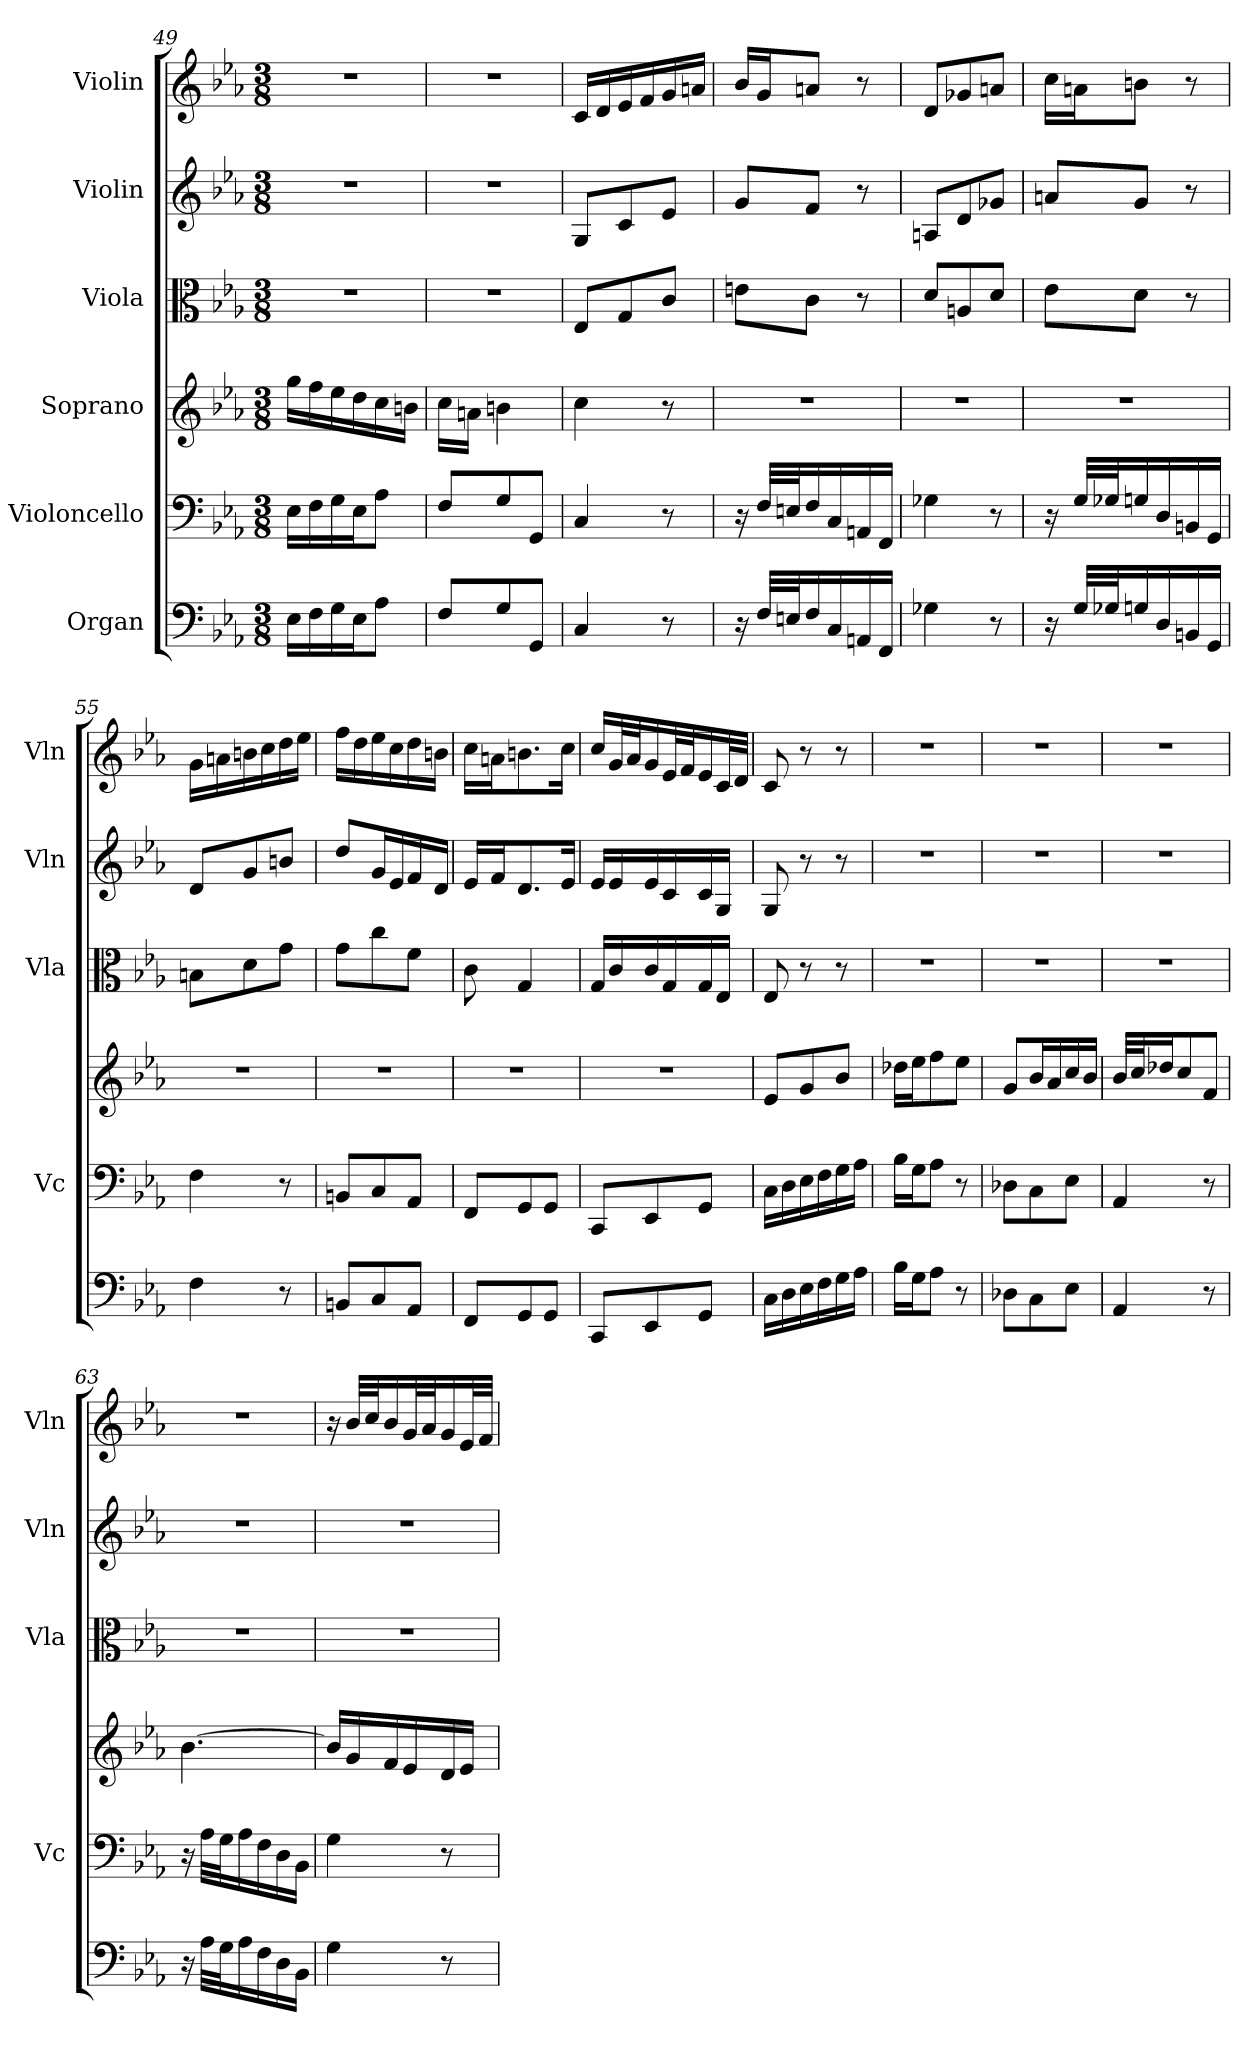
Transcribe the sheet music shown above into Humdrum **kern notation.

**kern	**kern	**kern	**kern	**kern	**kern
*part6	*part5	*part4	*part3	*part2	*part1
*staff6	*staff5	*staff4	*staff3	*staff2	*staff1
*I"Organ	*I"Violoncello	*I"Soprano	*I"Viola	*I"Violin	*I"Violin
*	*I'Vc	*	*I'Vla	*I'Vln	*I'Vln
*clefF4	*clefF4	*clefG2	*clefC3	*clefG2	*clefG2
*k[b-e-a-]	*k[b-e-a-]	*k[b-e-a-]	*k[b-e-a-]	*k[b-e-a-]	*k[b-e-a-]
*M3/8	*M3/8	*M3/8	*M3/8	*M3/8	*M3/8
=49	=49	=49	=49	=49	=49
16E-\LL	16E-\LL	16gg\LL	4.r	4.r	4.r
16F\	16F\	16ff\	.	.	.
16G\	16G\	16ee-\	.	.	.
16E-\J	16E-\J	16dd\	.	.	.
8A-\J	8A-\J	16cc\	.	.	.
.	.	16bn\JJ	.	.	.
=50	=50	=50	=50	=50	=50
8F/L	8F/L	16cc\LL	4.r	4.r	4.r
.	.	16an\JJ	.	.	.
8G/	8G/	4bn\	.	.	.
8GG/J	8GG/J	.	.	.	.
=51	=51	=51	=51	=51	=51
4C/	4C/	4cc\	8E-/L	8G/L	16c/LL
.	.	.	.	.	16d/
.	.	.	8G/	8c/	16e-/
.	.	.	.	.	16f/
8r	8r	8r	8c/J	8e-/J	16g/
.	.	.	.	.	16an/JJ
=52	=52	=52	=52	=52	=52
16r	16r	4.r	8en\L	8g/L	16b-/LL
32F/LLL	32F/LLL	.	.	.	16g/J
32En/J	32En/J	.	.	.	.
16F/	16F/	.	8c\J	8f/J	8an/J
16C/	16C/	.	.	.	.
16AAn/	16AAn/	.	8r	8r	8r
16FF/JJ	16FF/JJ	.	.	.	.
!!LO:PB:g=z
=53	=53	=53	=53	=53	=53
4G-X\	4G-X\	4.r	8d/L	8An/L	8d/L
.	.	.	8An/	8d/	8g-X/
8r	8r	.	8d/J	8g-X/J	8an/J
=54	=54	=54	=54	=54	=54
16r	16r	4.r	8e-\L	8an/L	16cc\LL
32G/LLL	32G/LLL	.	.	.	16an\J
32G-X/J	32G-X/J	.	.	.	.
16Gn/	16Gn/	.	8d\J	8g/J	8bn\J
16D/	16D/	.	.	.	.
16BBn/	16BBn/	.	8r	8r	8r
16GG/JJ	16GG/JJ	.	.	.	.
=55	=55	=55	=55	=55	=55
4F\	4F\	4.r	8Bn\L	8d/L	16g\LL
.	.	.	.	.	16an\
.	.	.	8d\	8g/	16bn\
.	.	.	.	.	16cc\
8r	8r	.	8g\J	8bn/J	16dd\
.	.	.	.	.	16ee-\JJ
=56	=56	=56	=56	=56	=56
8BBn/L	8BBn/L	4.r	8g\L	8dd/L	16ff\LL
.	.	.	.	.	16dd\
8C/	8C/	.	8cc\	16g/L	16ee-\
.	.	.	.	16e-/	16cc\
8AA-/J	8AA-/J	.	8f\J	16f/	16dd\
.	.	.	.	16d/JJ	16bn\JJ
=57	=57	=57	=57	=57	=57
8FF/L	8FF/L	4.r	8c\	16e-/LL	16cc\LL
.	.	.	.	16f/J	16an\J
8GG/	8GG/	.	4G/	8.d/	8.bn\
8GG/J	8GG/J	.	.	.	.
.	.	.	.	16e-/Jk	16cc\Jk
=58	=58	=58	=58	=58	=58
8CC/L	8CC/L	4.r	16G/LL	16e-/LL	16cc/LL
.	.	.	16c/	16e-/	32g/L
.	.	.	.	.	32a-/J
8EE-/	8EE-/	.	16c/	16e-/	16g/
.	.	.	16G/	16c/	32e-/L
.	.	.	.	.	32f/J
8GG/J	8GG/J	.	16G/	16c/	16e-/
.	.	.	16E-/JJ	16G/JJ	32c/L
.	.	.	.	.	32d/JJJ
!!LO:LB:g=z
=59	=59	=59	=59	=59	=59
16C\LL	16C\LL	8e-/L	8E-/	8G/	8c/
16D\	16D\	.	.	.	.
16E-\	16E-\	8g/	8r	8r	8r
16F\	16F\	.	.	.	.
16G\	16G\	8b-/J	8r	8r	8r
16A-\JJ	16A-\JJ	.	.	.	.
=60	=60	=60	=60	=60	=60
16B-\LL	16B-\LL	16dd-X\LL	4.r	4.r	4.r
16G\J	16G\J	16ee-\J	.	.	.
8A-\J	8A-\J	8ff\	.	.	.
8r	8r	8ee-\J	.	.	.
=61	=61	=61	=61	=61	=61
8D-X\L	8D-X\L	8g/L	4.r	4.r	4.r
8C\	8C\	16b-/L	.	.	.
.	.	16a-/	.	.	.
8E-\J	8E-\J	16cc/	.	.	.
.	.	16b-/JJ	.	.	.
=62	=62	=62	=62	=62	=62
4AA-/	4AA-/	32b-/LLL	4.r	4.r	4.r
.	.	32cc/J	.	.	.
.	.	16dd-X/J	.	.	.
.	.	8cc/	.	.	.
8r	8r	8f/J	.	.	.
=63	=63	=63	=63	=63	=63
16r	16r	[4.b-\	4.r	4.r	4.r
32A-\LLL	32A-\LLL	.	.	.	.
32G\J	32G\J	.	.	.	.
16A-\	16A-\	.	.	.	.
16F\	16F\	.	.	.	.
16D\	16D\	.	.	.	.
16BB-\JJ	16BB-\JJ	.	.	.	.
=64	=64	=64	=64	=64	=64
4G\	4G\	16b-/LL]	4.r	4.r	16r
.	.	16g/	.	.	32b-/LLL
.	.	.	.	.	32cc/J
.	.	16f/	.	.	16b-/
.	.	16e-/	.	.	32g/L
.	.	.	.	.	32a-/J
8r	8r	16d/	.	.	16g/
.	.	16e-/JJ	.	.	32e-/L
.	.	.	.	.	32f/JJJ
=	=	=	=	=	=
*-	*-	*-	*-	*-	*-
